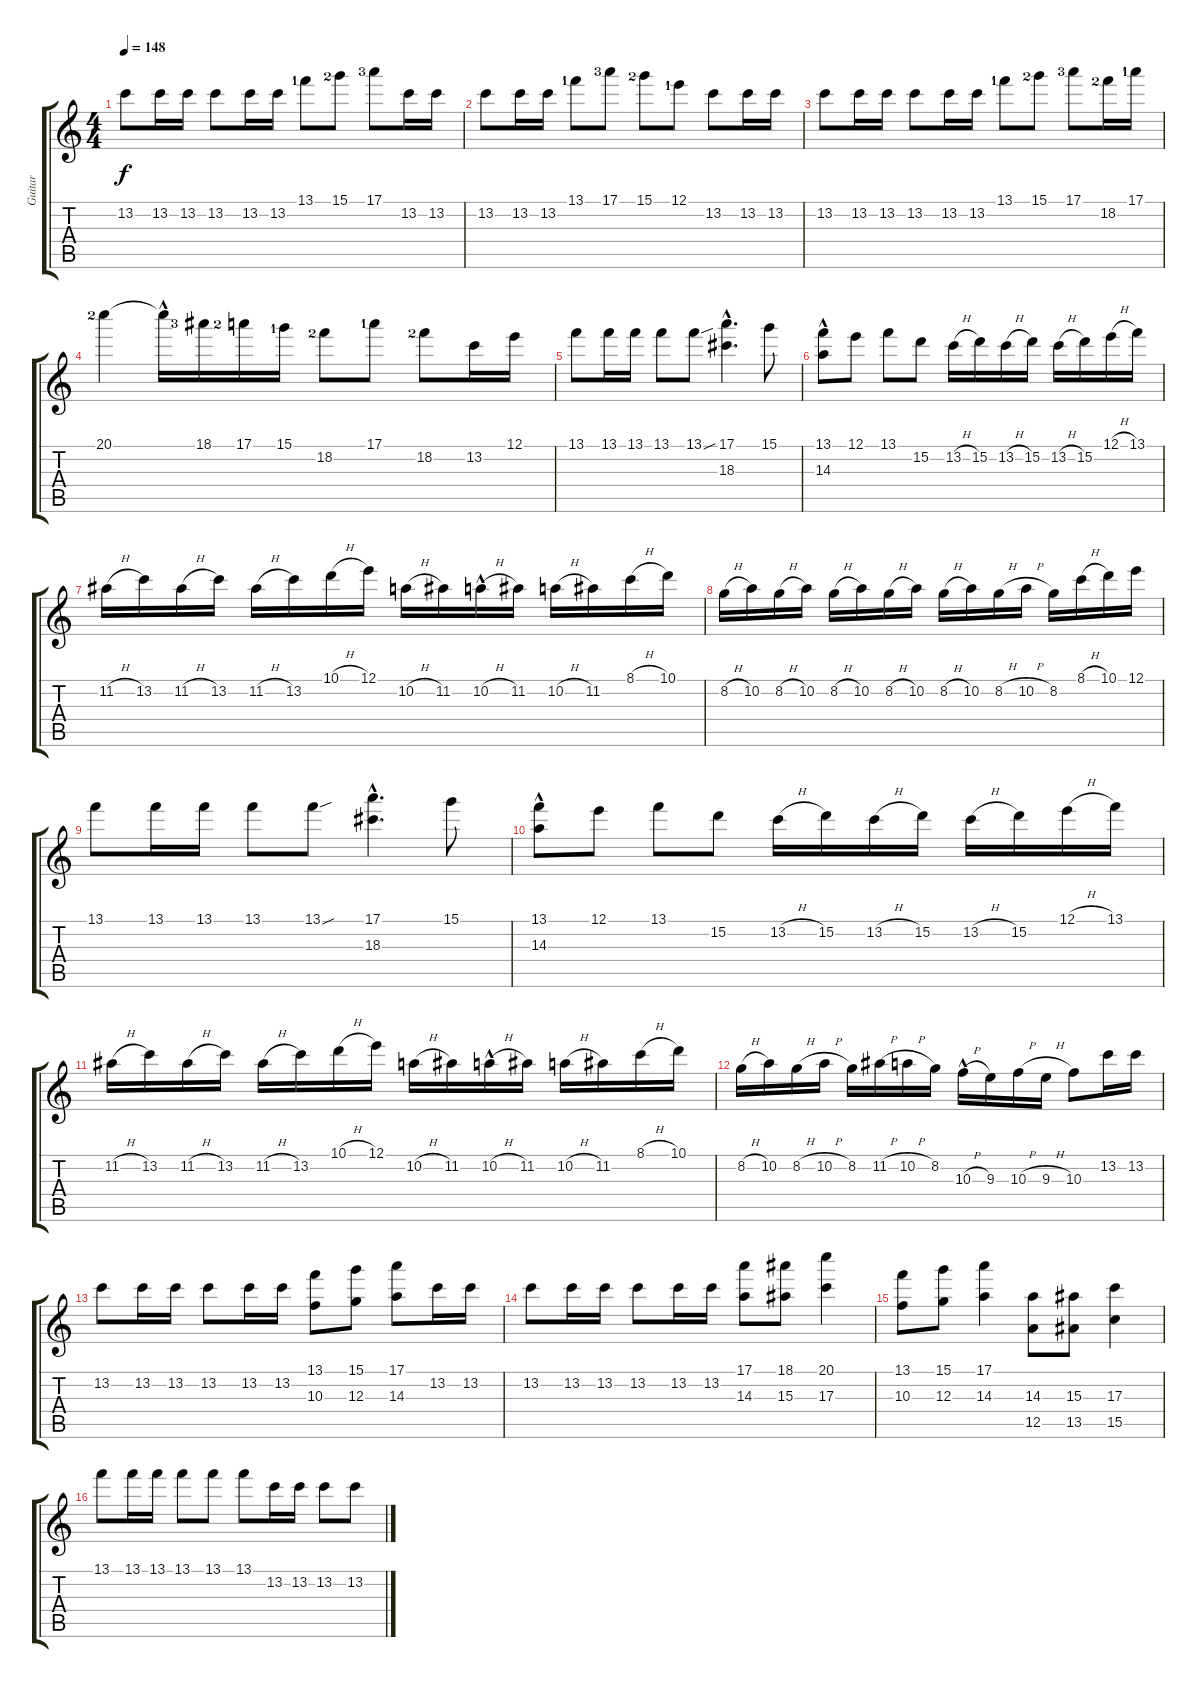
\track ("Guitar" "Guitar") {instrument distortionguitar}
\staff {score tabs}
\tuning (E4 B3 G3 D3 A2 E2) {hide}
\ts (4 4)
\tempo 148
\clef g2
\ks c
13.2.8{dy f} 13.2.16 13.2.16 13.2.8 13.2.16 13.2.16 13.1{lf 2}.8 15.1{lf 3}.8 17.1{lf 4}.8 13.2.16 13.2.16 |
13.2.8 13.2.16 13.2.16 13.1{lf 2}.8 17.1{lf 4}.8 15.1{lf 3}.8 12.1{lf 2}.8 13.2.8 13.2.16 13.2.16 |
13.2.8 13.2.16 13.2.16 13.2.8 13.2.16 13.2.16 13.1{lf 2}.8 15.1{lf 3}.8 17.1{lf 4}.8 18.2{lf 3}.16 17.1{lf 2}.16 |
20.1{lf 3}.4 20.1{hac t}.16 18.1{lf 4}.16 17.1{lf 3}.16 15.1{lf 2}.16 18.2{lf 3}.8 17.1{lf 2}.8 18.2{lf 3}.8 13.2.16 12.1.16 |
13.1.8 13.1.16 13.1.16 13.1.8 13.1{sou}.8 (17.1 18.3{hac}).4{d} 15.1.8 |
(13.1 14.3{hac}).8 12.1.8 13.1.8 15.2.8 13.2{h}.16 15.2.16 13.2{h}.16 15.2.16 13.2{h}.16 15.2.16 12.1{h}.16 13.1.16 |
11.2{h}.16 13.2.16 11.2{h}.16 13.2.16 11.2{h}.16 13.2.16 10.1{h}.16 12.1.16 10.2{h}.16 11.2.16 10.2{h hac}.16 11.2.16 10.2{h}.16 11.2.16 8.1{h}.16 10.1.16 |
8.2{h}.16 10.2.16 8.2{h}.16 10.2.16 8.2{h}.16 10.2.16 8.2{h}.16 10.2.16 8.2{h}.16 10.2.16 8.2{h}.16 10.2{h}.16 8.2.16 8.1{h}.16 10.1.16 12.1.16 |
13.1.8 13.1.16 13.1.16 13.1.8 13.1{sou}.8 (17.1 18.3{hac}).4{d} 15.1.8 |
(13.1 14.3{hac}).8 12.1.8 13.1.8 15.2.8 13.2{h}.16 15.2.16 13.2{h}.16 15.2.16 13.2{h}.16 15.2.16 12.1{h}.16 13.1.16 |
11.2{h}.16 13.2.16 11.2{h}.16 13.2.16 11.2{h}.16 13.2.16 10.1{h}.16 12.1.16 10.2{h}.16 11.2.16 10.2{h hac}.16 11.2.16 10.2{h}.16 11.2.16 8.1{h}.16 10.1.16 |
8.2{h}.16 10.2.16 8.2{h}.16 10.2{h}.16 8.2.16 11.2{h}.16 10.2{h}.16 8.2.16 10.3{h hac}.16 9.3.16 10.3{h}.16 9.3{h}.16 10.3.8 13.2.16 13.2.16 |
13.2.8 13.2.16 13.2.16 13.2.8 13.2.16 13.2.16 (13.1 10.3).8 (15.1 12.3).8 (17.1 14.3).8 13.2.16 13.2.16 |
13.2.8 13.2.16 13.2.16 13.2.8 13.2.16 13.2.16 (17.1 14.3).8 (18.1 15.3).8 (20.1 17.3).4 |
(13.1 10.3).8 (15.1 12.3).8 (17.1 14.3).4 (14.3 12.5).8 (15.3 13.5).8 (17.3 15.5).4 |
13.1.8 13.1.16 13.1.16 13.1.8 13.1.8 13.1.8 13.2.16 13.2.16 13.2.8 13.2.8
